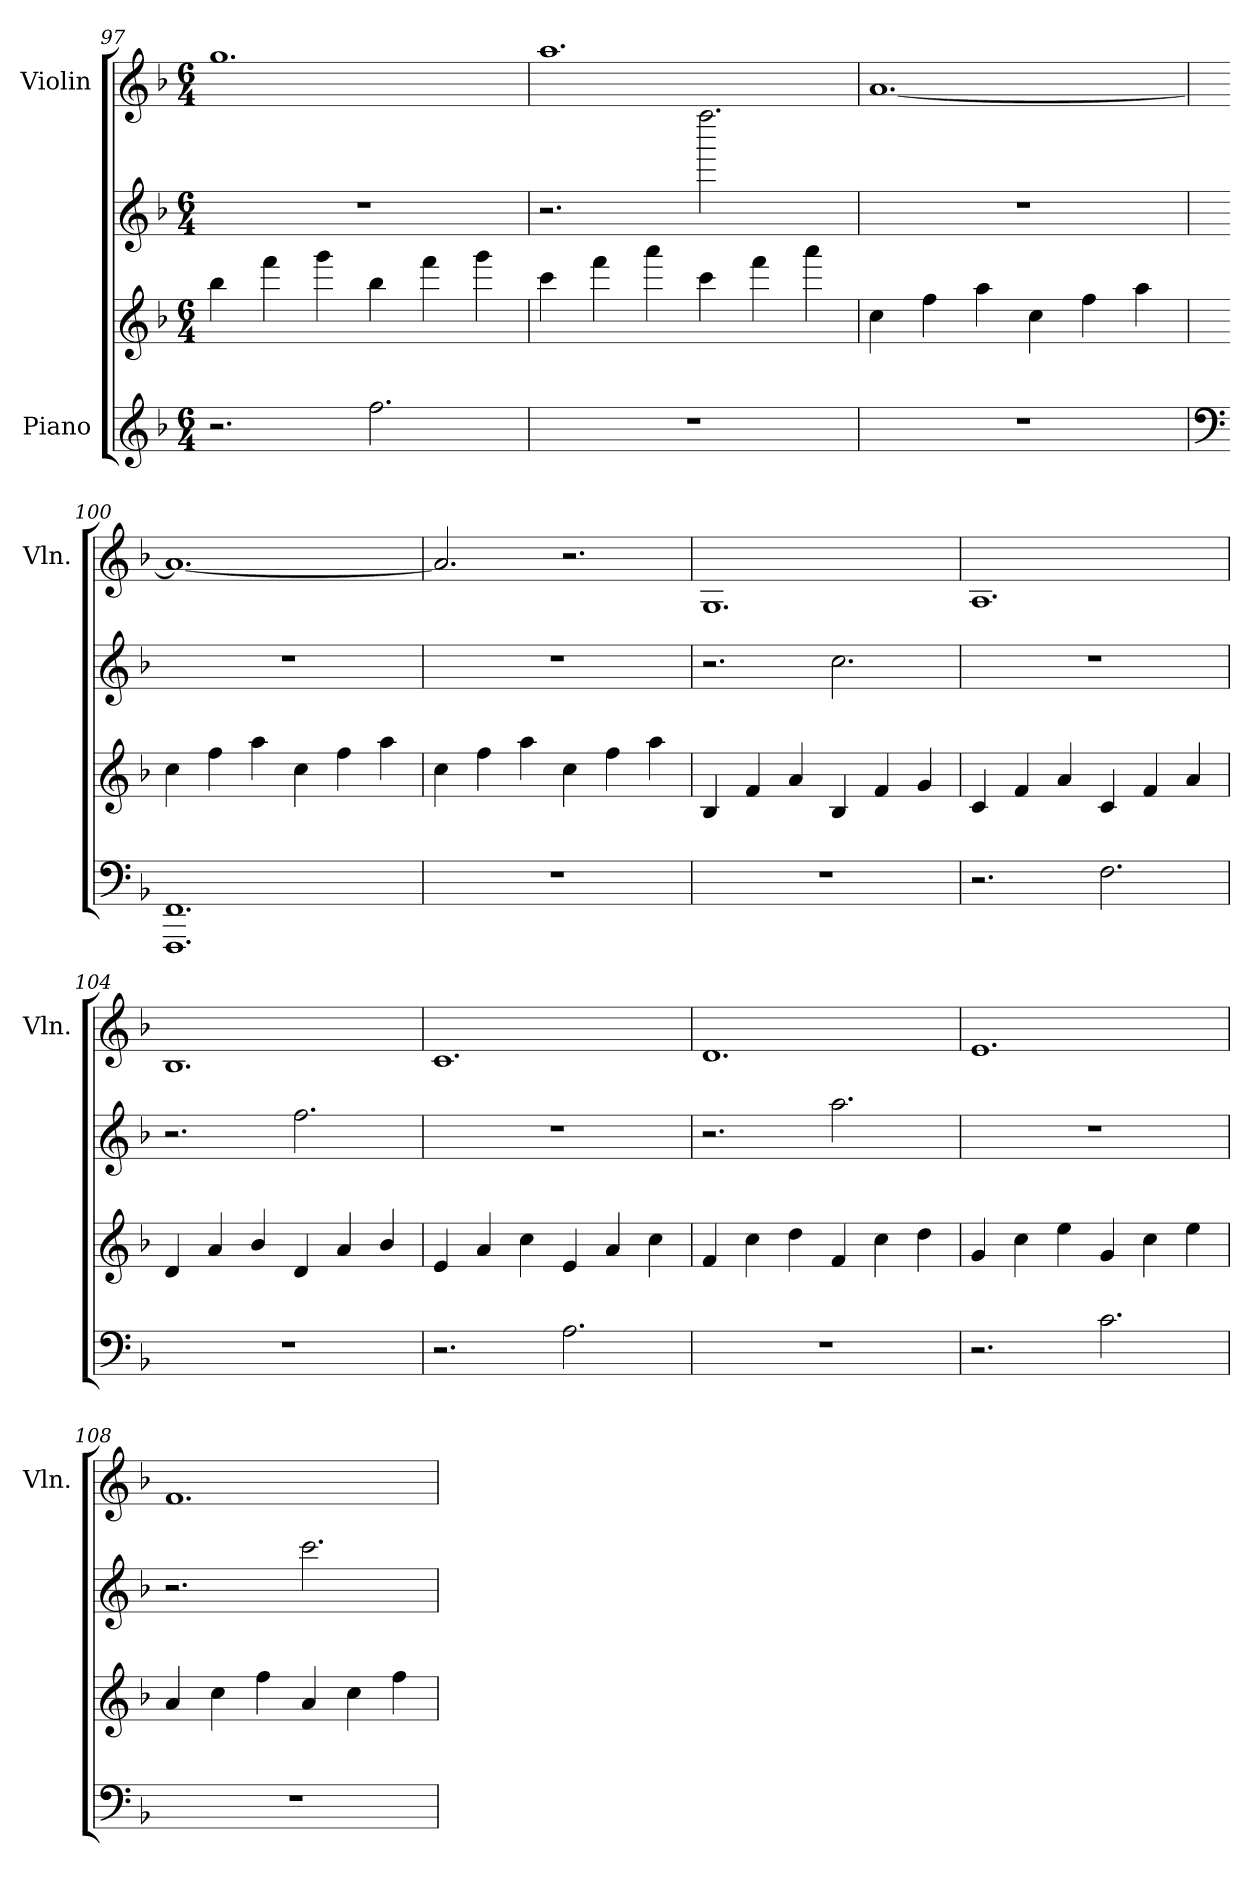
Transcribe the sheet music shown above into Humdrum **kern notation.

**kern	**kern	**kern	**kern
*part2	*part2	*part2	*part1
*staff4	*staff3	*staff2	*staff1
*I"Piano	*	*	*I"Violin
*	*	*	*I'Vln.
!!LO:PB:g=z
*clefG2	*clefG2	*clefG2	*clefG2
*k[b-]	*k[b-]	*k[b-]	*k[b-]
*F:	*F:	*F:	*F:
*M6/4	*M6/4	*M6/4	*M6/4
=97	=97	=97	=97
2.r	4bb-\	1.r	1.gg
.	4fff\	.	.
.	4ggg\	.	.
2.ff\	4bb-\	.	.
.	4fff\	.	.
.	4ggg\	.	.
=98	=98	=98	=98
*	*	*8va	*
1.r	4ccc\	2.r	1.aa
.	4fff\	.	.
.	4aaa\	.	.
*	*	*X8va	*
.	4ccc\	2.ffff\	.
.	4fff\	.	.
.	4aaa\	.	.
=99	=99	=99	=99
1.r	4cc\	1.r	[<1.a
.	4ff\	.	.
.	4aa\	.	.
.	4cc\	.	.
.	4ff\	.	.
.	4aa\	.	.
=100	=100	=100	=100
*clefF4	*	*	*
1.FF 1.FFF	4cc\	1.r	1.a_<
.	4ff\	.	.
.	4aa\	.	.
.	4cc\	.	.
.	4ff\	.	.
.	4aa\	.	.
!!LO:LB:g=z
=101	=101	=101	=101
1.r	4cc\	1.r	2.a/]
.	4ff\	.	.
.	4aa\	.	.
.	4cc\	.	2.r
.	4ff\	.	.
.	4aa\	.	.
=102	=102	=102	=102
1.r	4B-/	2.r	1.G
.	4f/	.	.
.	4a/	.	.
.	4B-/	2.cc\	.
.	4f/	.	.
.	4g/	.	.
=103	=103	=103	=103
2.r	4c/	1.r	1.A
.	4f/	.	.
.	4a/	.	.
2.F\	4c/	.	.
.	4f/	.	.
.	4a/	.	.
=104	=104	=104	=104
1.r	4d/	2.r	1.B-
.	4a/	.	.
.	4b-/	.	.
.	4d/	2.ff\	.
.	4a/	.	.
.	4b-/	.	.
!!LO:LB:g=z
=105	=105	=105	=105
2.r	4e/	1.r	1.c
.	4a/	.	.
.	4cc\	.	.
2.A\	4e/	.	.
.	4a/	.	.
.	4cc\	.	.
=106	=106	=106	=106
1.r	4f/	2.r	1.d
.	4cc\	.	.
.	4dd\	.	.
.	4f/	2.aa\	.
.	4cc\	.	.
.	4dd\	.	.
=107	=107	=107	=107
2.r	4g/	1.r	1.e
.	4cc\	.	.
.	4ee\	.	.
2.c\	4g/	.	.
.	4cc\	.	.
.	4ee\	.	.
=108	=108	=108	=108
1.r	4a/	2.r	1.f
.	4cc\	.	.
.	4ff\	.	.
.	4a/	2.ccc\	.
.	4cc\	.	.
.	4ff\	.	.
=	=	=	=
*-	*-	*-	*-
